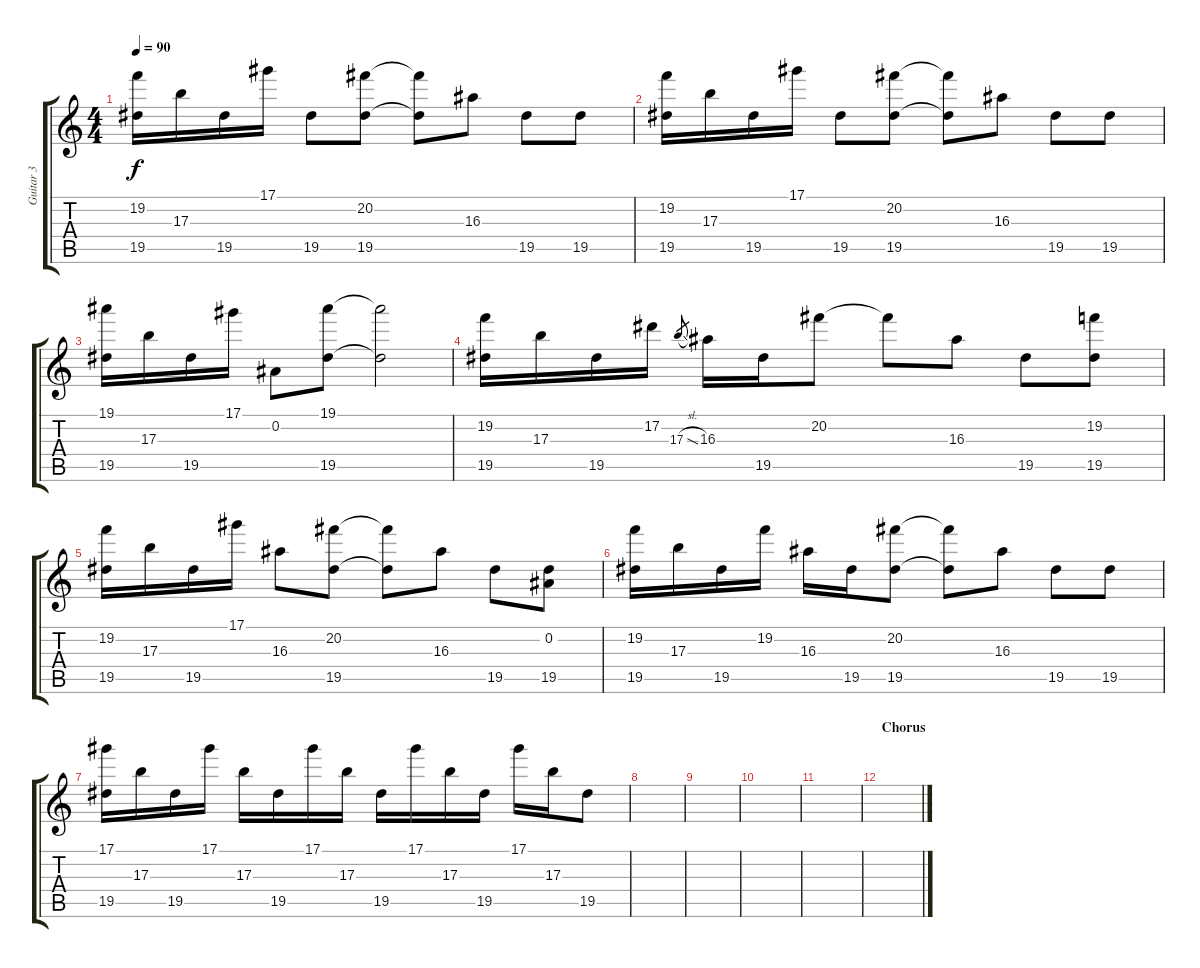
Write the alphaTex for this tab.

\track ("Guitar 3" "Guitar 3") {instrument electricguitarclean}
\staff {score tabs}
\tuning (Eb4 Bb3 Gb3 Db3 Ab2 Eb2) {hide}
\ts (4 4)
\tempo 90
\clef g2
\ks c
(19.2 19.5).16{dy f} 17.3.16 19.5.16 17.1.16 19.5.8 (20.2 19.5).8 (20.2{t} 19.5{t}).8 16.3.8 19.5.8 19.5.8 |
(19.2 19.5).16 17.3.16 19.5.16 17.1.16 19.5.8 (20.2 19.5).8 (20.2{t} 19.5{t}).8 16.3.8 19.5.8 19.5.8 |
(19.1 19.5).16 17.3.16 19.5.16 17.1.16 0.2.8 (19.1 19.5).8 (19.1{t} 19.5{t}).2 |
(19.2 19.5).16 17.3.16 19.5.16 17.2.16 17.3{sl}.8{gr} 16.3.16 19.5.16 20.2.8 20.2{t}.8 16.3.8 19.5.8 (19.2 19.5).8 |
(19.2 19.5).16 17.3.16 19.5.16 17.1.16 16.3.8 (20.2 19.5).8 (20.2{t} 19.5{t}).8 16.3.8 19.5.8 (0.2 19.5).8 |
(19.2 19.5).16 17.3.16 19.5.16 19.2.16 16.3.16 19.5.16 (20.2 19.5).8 (20.2{t} 19.5{t}).8 16.3.8 19.5.8 19.5.8 |
(17.1 19.5).16 17.3.16 19.5.16 17.1.16 17.3.16 19.5.16 17.1.16 17.3.16 19.5.16 17.1.16 17.3.16 19.5.16 17.1.16 17.3.16 19.5.8 |
|
|
|
|
\section ("" "Chorus")
